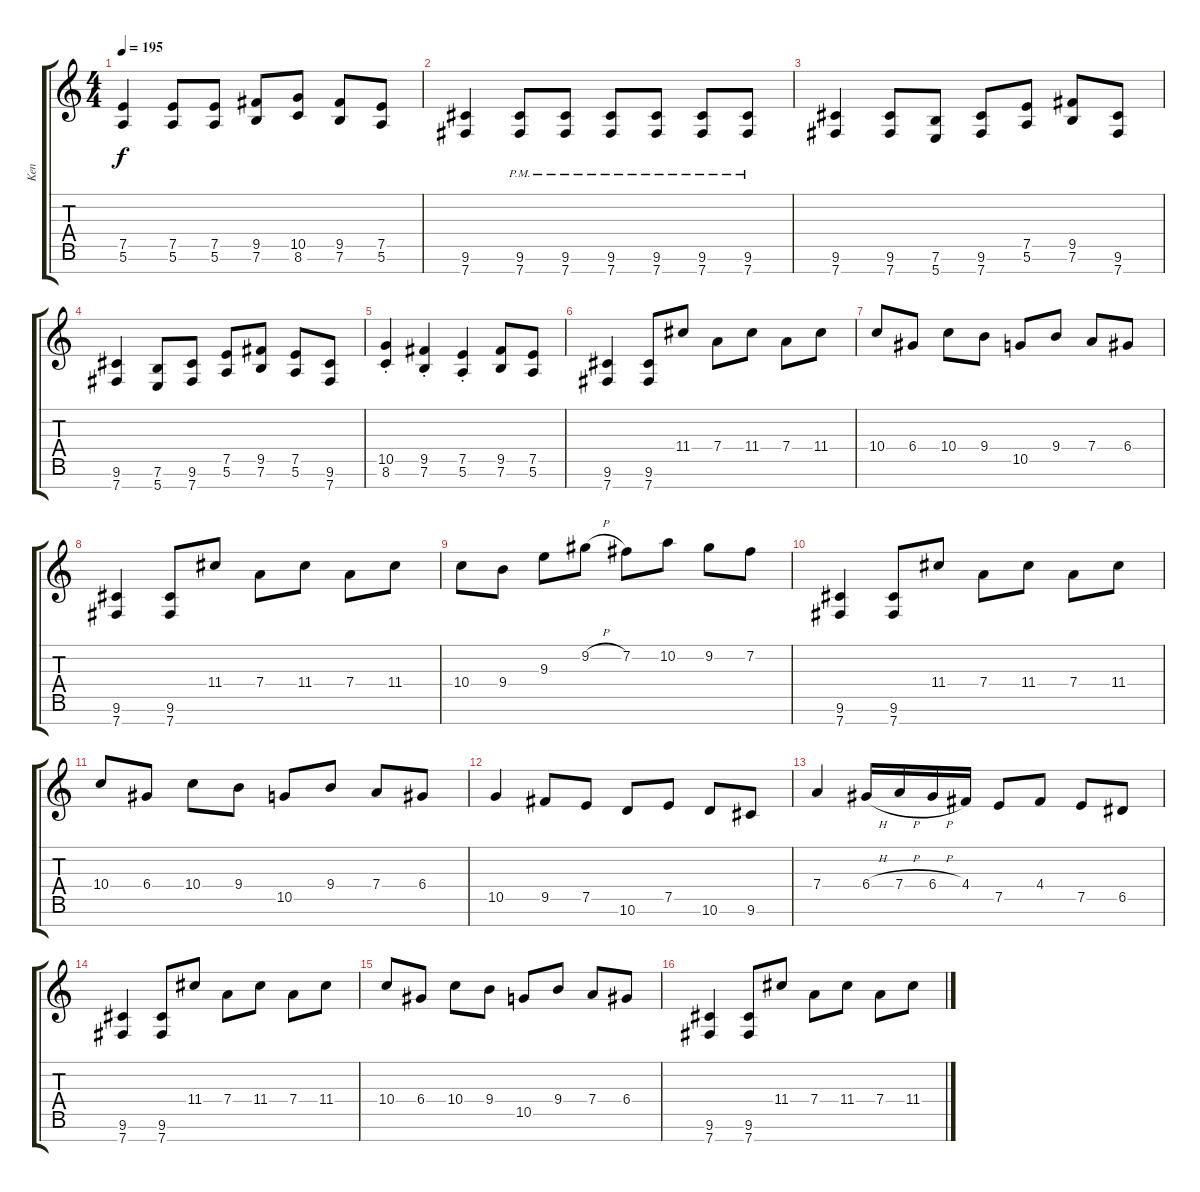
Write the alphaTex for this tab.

\track ("Ken" "Ken") {instrument distortionguitar}
\staff {score tabs}
\tuning (E4 B3 G3 D3 A2 E2 B1) {hide}
\ts (4 4)
\tempo 195
\clef g2
\ks c
(7.5 5.6).4{dy f} (7.5 5.6).8 (7.5 5.6).8 (9.5 7.6).8 (10.5 8.6).8 (9.5 7.6).8 (7.5 5.6).8 |
(9.6 7.7).4 (9.6{pm} 7.7{pm}).8 (9.6{pm} 7.7{pm}).8 (9.6{pm} 7.7{pm}).8 (9.6{pm} 7.7{pm}).8 (9.6{pm} 7.7{pm}).8 (9.6{pm} 7.7{pm}).8 |
(9.6 7.7).4 (9.6 7.7).8 (7.6 5.7).8 (9.6 7.7).8 (7.5 5.6).8 (9.5 7.6).8 (9.6 7.7).8 |
(9.6 7.7).4 (7.6 5.7).8 (9.6 7.7).8 (7.5 5.6).8 (9.5 7.6).8 (7.5 5.6).8 (9.6 7.7).8 |
(10.5{st} 8.6{st}).4 (9.5{st} 7.6{st}).4 (7.5{st} 5.6{st}).4 (9.5 7.6).8 (7.5 5.6).8 |
(9.6 7.7).4 (9.6 7.7).8 11.4.8 7.4.8 11.4.8 7.4.8 11.4.8 |
10.4.8 6.4.8 10.4.8 9.4.8 10.5.8 9.4.8 7.4.8 6.4.8 |
(9.6 7.7).4 (9.6 7.7).8 11.4.8 7.4.8 11.4.8 7.4.8 11.4.8 |
10.4.8 9.4.8 9.3.8 9.2{h}.8 7.2.8 10.2.8 9.2.8 7.2.8 |
(9.6 7.7).4 (9.6 7.7).8 11.4.8 7.4.8 11.4.8 7.4.8 11.4.8 |
10.4.8 6.4.8 10.4.8 9.4.8 10.5.8 9.4.8 7.4.8 6.4.8 |
10.5.4 9.5.8 7.5.8 10.6.8 7.5.8 10.6.8 9.6.8 |
7.4.4 6.4{h}.16 7.4{h}.16 6.4{h}.16 4.4.16 7.5.8 4.4.8 7.5.8 6.5.8 |
(9.6 7.7).4 (9.6 7.7).8 11.4.8 7.4.8 11.4.8 7.4.8 11.4.8 |
10.4.8 6.4.8 10.4.8 9.4.8 10.5.8 9.4.8 7.4.8 6.4.8 |
(9.6 7.7).4 (9.6 7.7).8 11.4.8 7.4.8 11.4.8 7.4.8 11.4.8
